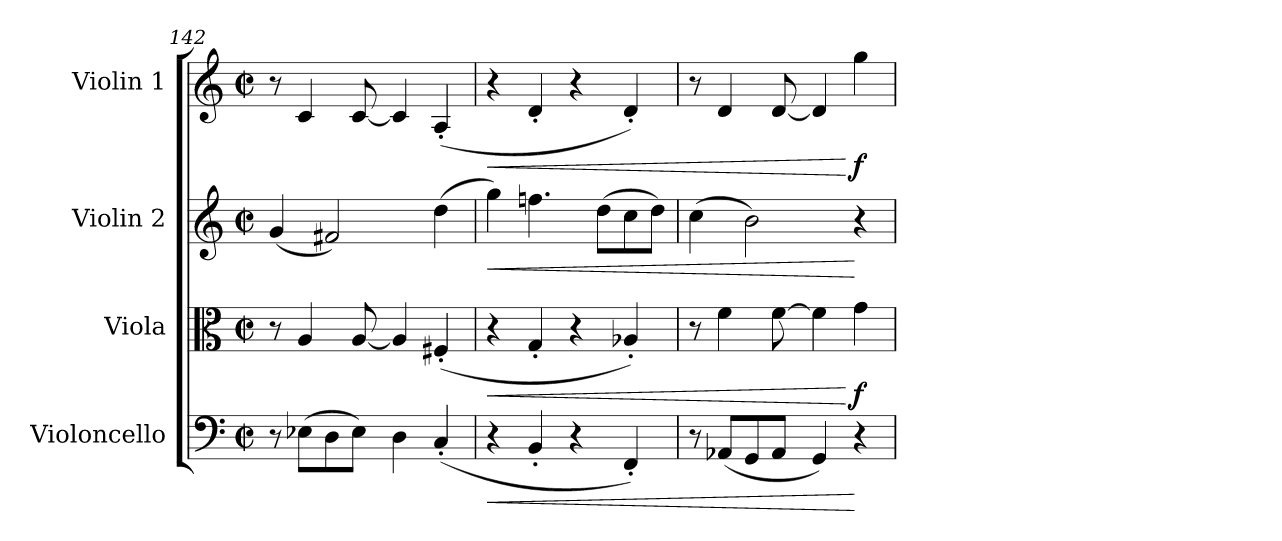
**kern	**dynam	**kern	**dynam	**kern	**dynam	**kern	**dynam
*part4	*part4	*part3	*part3	*part2	*part2	*part1	*part1
*staff4	*staff4	*staff3	*staff3	*staff2	*staff2	*staff1	*staff1
*I"Violoncello	*	*I"Viola	*	*I"Violin 2	*	*I"Violin 1	*
*I'Vc	*	*I'Vla	*	*I'Vln	*	*I'Vln	*
*clefF4	*	*clefC3	*	*clefG2	*	*clefG2	*
*k[]	*	*k[]	*	*k[]	*	*k[]	*
*M2/2	*	*M2/2	*	*M2/2	*	*M2/2	*
*met(c|)	*	*met(c|)	*	*met(c|)	*	*met(c|)	*
=142	=142	=142	=142	=142	=142	=142	=142
8r	.	8r	.	(4g/	.	8r	.
(8E-X\L	.	4A/	.	.	.	4c/	.
8D\	.	.	.	2f#X/)	.	.	.
8E-\J)	.	[8A/	.	.	.	[8c/	.
4D\	.	4A/]	.	.	.	4c/]	.
(4C'/	.	(<4F#X'/	.	(4dd\	.	(>4A'/	.
=143	=143	=143	=143	=143	=143	=143	=143
!	!LO:HP:b	!	!LO:HP:b	!	!LO:HP:b	!	!LO:HP:b
4r	<	4r	<	4gg\)	<	4r	<
4BB'/	.	4G'/	.	4.ffn\	.	4d'/	.
4r	.	4r	.	.	.	4r	.
.	.	.	.	(8dd\L	.	.	.
4FF'/)	.	4A-X'/)	.	8cc\	.	4d'/)	.
.	.	.	.	8dd\J)	.	.	.
=144	=144	=144	=144	=144	=144	=144	=144
8r	.	8r	.	(4cc\	.	8r	.
(8AA-X/L	.	4f\	.	.	.	4d/	.
8GG/	.	.	.	2b\)	.	.	.
8AA-/J	.	[8f\	.	.	.	[8d/	.
4GG/)	.	4f\]	.	.	.	4d/]	.
!	!	!	!LO:DY:n=1:b	!	!	!	!LO:DY:n=1:b
4r	[	4g\	[ f	4r	[	4gg\	[ f
=	=	=	=	=	=	=	=
*-	*-	*-	*-	*-	*-	*-	*-
